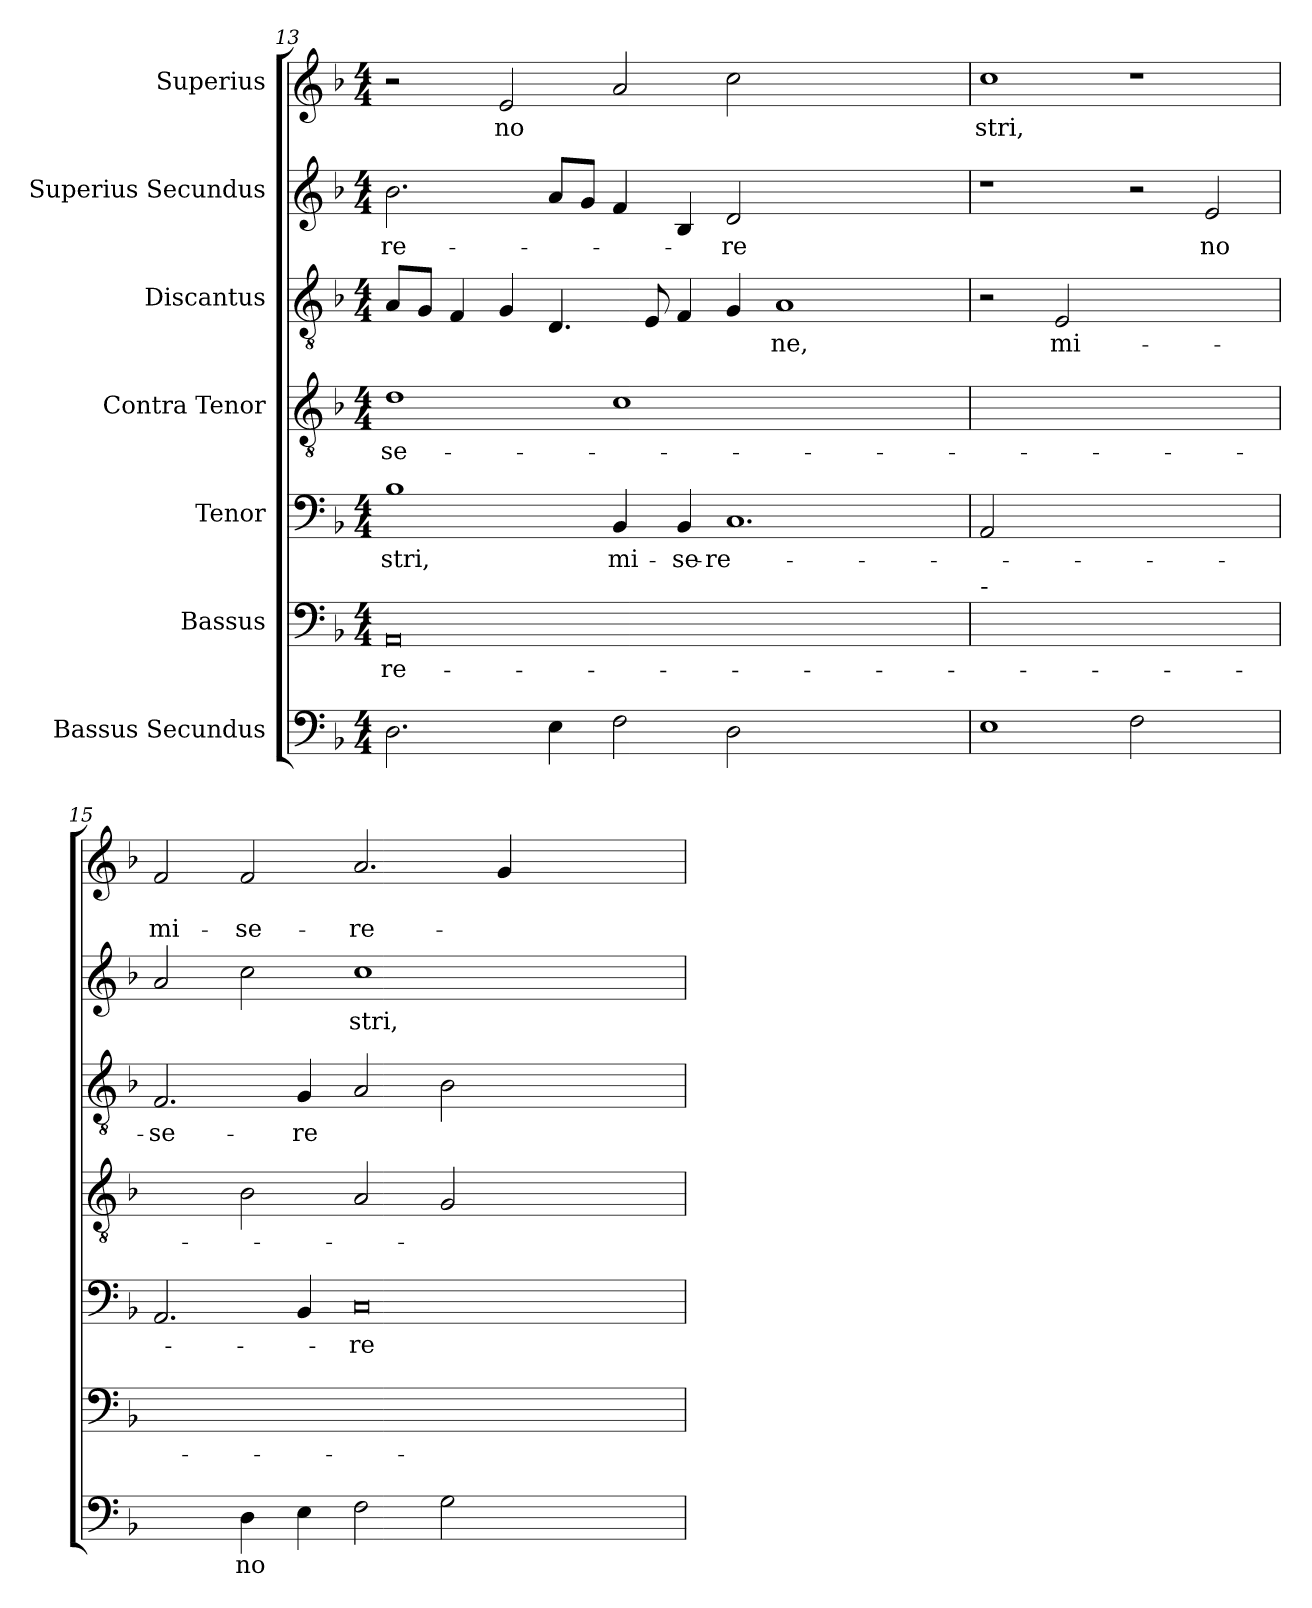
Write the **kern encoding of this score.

**kern	**text	**kern	**text	**kern	**text	**kern	**text	**kern	**text	**kern	**text	**kern	**text	**text
*part7	*part7	*part6	*part6	*part5	*part5	*part4	*part4	*part3	*part3	*part2	*part2	*part1	*part1	*part1
*staff7	*staff7	*staff6	*staff6	*staff5	*staff5	*staff4	*staff4	*staff3	*staff3	*staff2	*staff2	*staff1	*staff1	*staff1
*I"Bassus Secundus	*	*I"Bassus	*	*I"Tenor	*	*I"Contra Tenor	*	*I"Discantus	*	*I"Superius Secundus	*	*I"Superius	*	*
*clefF4	*	*clefF4	*	*clefF4	*	*clefGv2	*	*clefGv2	*	*clefG2	*	*clefG2	*	*
*k[b-]	*	*k[b-]	*	*k[b-]	*	*k[b-]	*	*k[b-]	*	*k[b-]	*	*k[b-]	*	*
*F:	*	*F:	*	*F:	*	*F:	*	*F:	*	*F:	*	*F:	*	*
*M4/4	*	*M4/4	*	*M4/4	*	*M4/4	*	*M4/4	*	*M4/4	*	*M4/4	*	*
=13	=13	=13	=13	=13	=13	=13	=13	=13	=13	=13	=13	=13	=13	=13
!	!	!	!LO:LY:b	!	!LO:LY:b	!	!LO:LY:b	!	!	!	!LO:LY:b	!	!	!
2.D\	.	0AA	-re-	1B-	-stri,	1d	-se-	8A/L	.	2.b-\	-re-	2r	.	.
.	.	.	.	.	.	.	.	8G/J	.	.	.	.	.	.
.	.	.	.	.	.	.	.	4F/	.	.	.	.	.	.
!	!	!	!	!	!	!	!	!	!	!	!	!	!LO:LY:b	!
.	.	.	.	.	.	.	.	4G/	.	.	.	2e/	no	.
4E\	.	.	.	.	.	.	.	4.D/	.	8a/L	.	.	.	.
.	.	.	.	.	.	.	.	.	.	8g/J	.	.	.	.
!	!	!	!	!	!LO:LY:b	!	!	!	!	!	!	!	!	!
2F\	.	.	.	4BB-/	mi-	1c	.	.	.	4f/	.	2a/	.	.
.	.	.	.	.	.	.	.	8E/	.	.	.	.	.	.
!	!	!	!	!	!LO:LY:b	!	!	!	!	!	!	!	!	!
.	.	.	.	4BB-/	-se-	.	.	4F/	.	4B-/	.	.	.	.
!	!	!	!	!	!LO:LY:b	!	!	!	!	!	!LO:LY:b	!	!	!
2D\	.	.	.	1.C	-re-	.	.	4G/	.	2d/	-re	2cc\	.	.
!	!	!	!	!	!	!	!	!	!LO:LY:b	!	!	!	!	!
.	.	.	.	.	.	.	.	1A	ne,	.	.	.	.	.
1ryy	.	1ryy	.	.	.	1ryy	.	.	.	1ryy	.	1ryy	.	.
.	.	.	.	.	.	.	.	4ryy	.	.	.	.	.	.
!!LO:PB:g=z
=14	=14	=14	=14	=14	=14	=14	=14	=14	=14	=14	=14	=14	=14	=14
!	!	!LO:TX:a:t=-	!	!	!	!	!	!	!	!	!	!	!	!
!	!	!	!LO:LY:b	!	!	!	!LO:LY:b	!	!	!	!	!	!LO:LY:b	!
1E	.	[0FFyy	-re	2AA/	.	[1cyy	-re-	2r	.	1r	.	1cc	stri,	.
!	!	!	!	!	!	!	!	!	!LO:LY:b	!	!	!	!	!
.	.	.	.	1.ryy	.	.	.	2E/	mi-	.	.	.	.	.
2F\	.	.	.	.	.	1ryy	.	1ryy	.	2r	.	1r	.	.
!	!LO:LY:b	!	!	!	!	!	!	!	!	!	!LO:LY:b	!	!	!
[2C/yy	-re____	.	.	.	.	.	.	.	.	2e/	no	.	.	.
!!LO:LB:g=z
=15	=15	=15	=15	=15	=15	=15	=15	=15	=15	=15	=15	=15	=15	=15
!	!LO:LY:b	!	!	!	!	!	!	!	!LO:LY:b	!	!	!	!	!LO:LY:b
2C/yy]	__	1.FFyy]	.	2.AA/	.	2c\yy]	.	2.F/	-se-	2a/	.	2f/	.	mi-
!	!LO:LY:b	!	!	!	!	!	!	!	!	!	!	!	!	!LO:LY:b
4D\	no	.	.	.	.	2B-\	.	.	.	2cc\	.	2f/	.	-se-
!	!	!	!	!	!	!	!	!	!LO:LY:b	!	!	!	!	!
4E\	.	.	.	4BB-/	.	.	.	4G/	-re	.	.	.	.	.
!	!	!	!	!	!LO:LY:b	!	!	!	!	!	!LO:LY:b	!	!	!LO:LY:b
2F\	.	.	.	0C	-re	2A/	.	2A/	.	1cc	stri,	2.a/	.	-re-
2G\	.	2FF/yy	.	.	.	2G/	.	2B-\	.	.	.	.	.	.
.	.	.	.	.	.	.	.	.	.	.	.	4g/	.	.
1ryy	.	1ryy	.	.	.	1ryy	.	1ryy	.	1ryy	.	1ryy	.	.
=	=	=	=	=	=	=	=	=	=	=	=	=	=	=
*-	*-	*-	*-	*-	*-	*-	*-	*-	*-	*-	*-	*-	*-	*-
